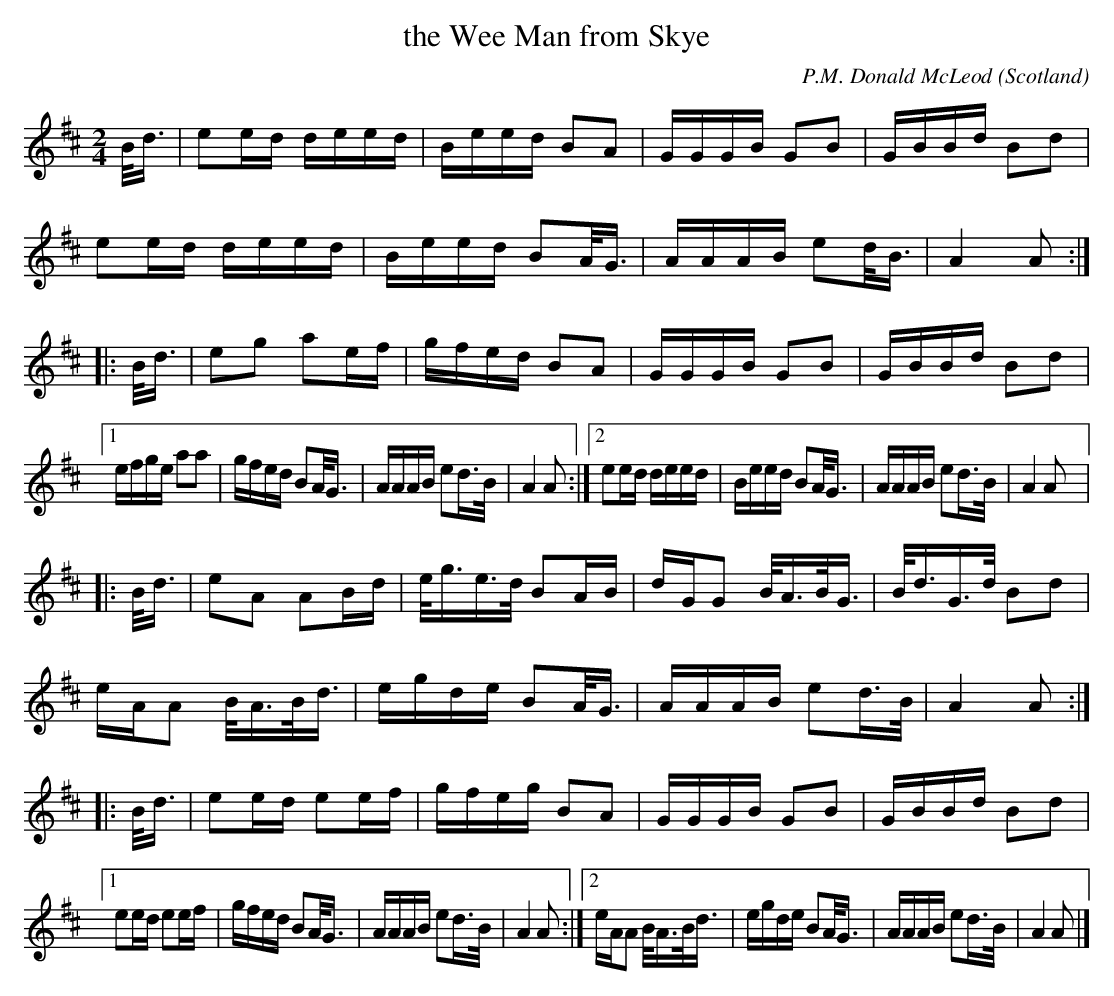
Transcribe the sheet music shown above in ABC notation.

X:1
T:the Wee Man from Skye
C:P.M. Donald McLeod
M:2/4
O:Scotland
K:A mixolydian
B<d|\
e2ed deed|Beed B2A2|GGGB G2B2|GBBd B2d2|
e2ed deed|Beed B2A<G|AAAB e2d<B|A4 A2::
B<d|\
e2g2 a2ef|gfed B2A2|GGGB G2B2|GBBd B2d2|1
 efge a2a2|gfed B2A<G|AAAB e2d>B|A4 A2 :|2\
 e2ed deed|Beed B2A<G|AAAB e2d>B|A4 A2|:
B<d|\
e2A2 A2Bd|e<ge>d B2AB|dGG2 B<AB<G|B<dG>d B2d2|
eAA2 B<AB<d|egde B2A<G|AAAB e2d>B|A4 A2::
B<d|\
e2ed e2ef|gfeg B2A2|GGGB G2B2|GBBd B2d2|1
 e2ed e2ef|gfed B2A<G|AAAB e2d>B|A4 A2 :|2\
 eAA2 B<AB<d|egde B2A<G|AAAB e2d>B|A4 A2|]
